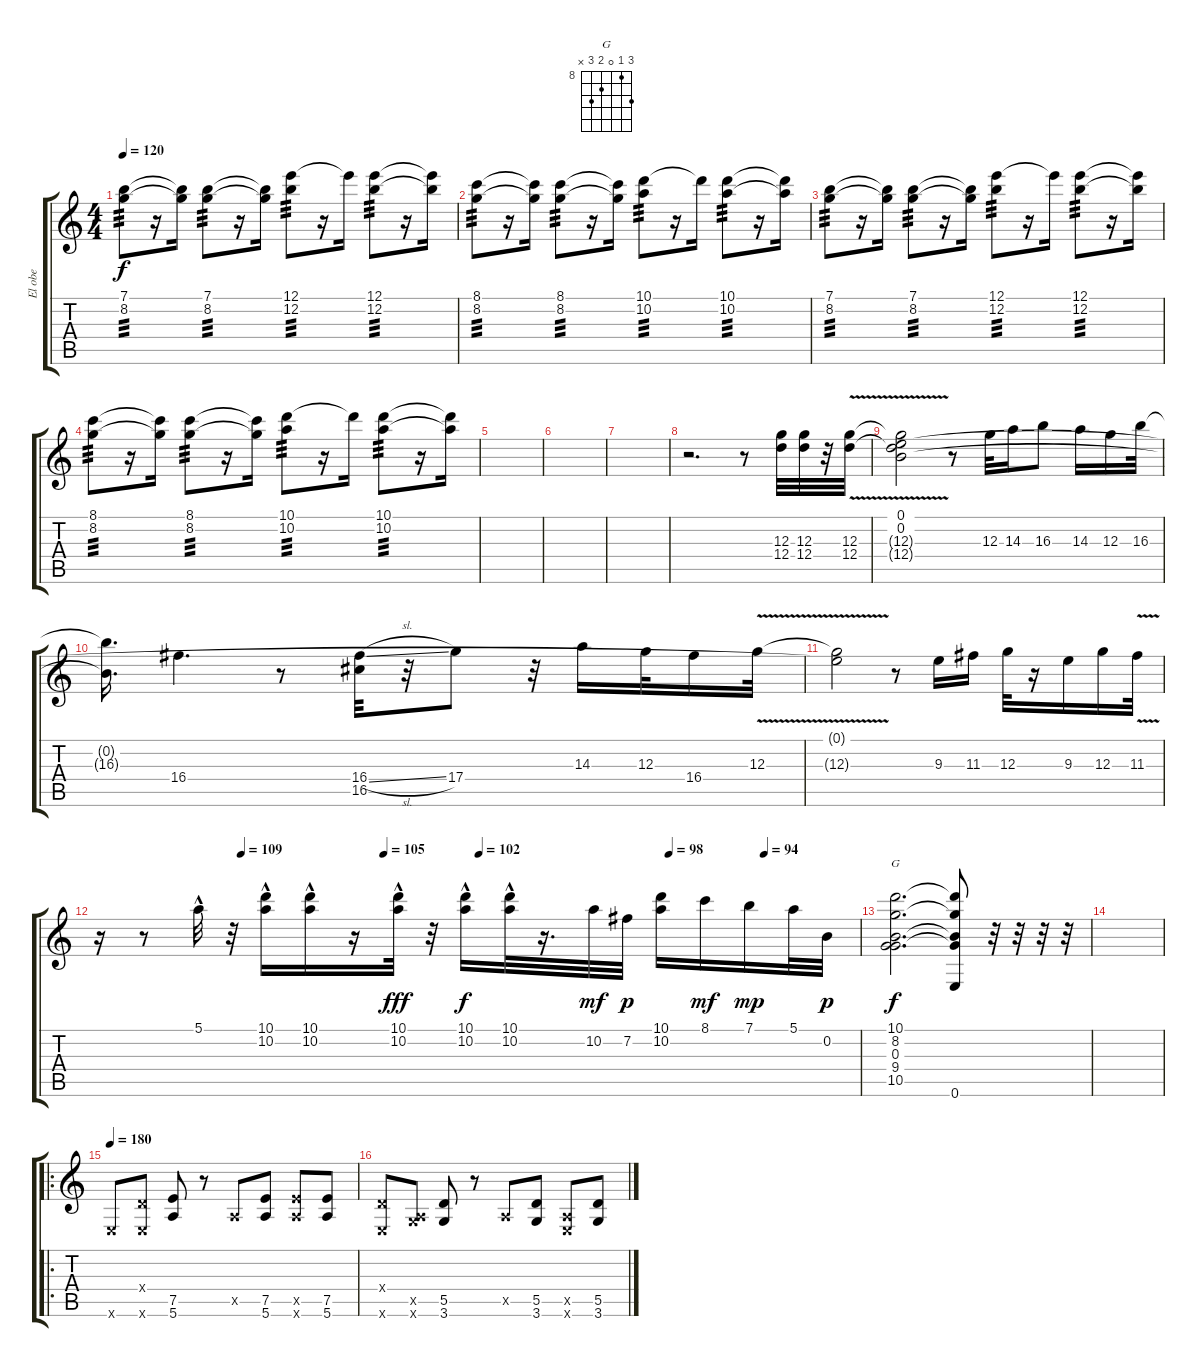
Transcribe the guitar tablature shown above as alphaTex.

\track ("El obe" "El obe") {instrument overdrivenguitar}
\staff {score tabs}
\tuning (E4 B3 G3 D3 A2 E2) {hide}
\chord ("G" 10 8 0 9 10 x) {firstfret 8}
\ts (4 4)
\tempo 120
\clef g2
\ks c
(7.1 8.2).8{tp 3 dy f} r.16 (7.1{t} 8.2{t}).16 (7.1 8.2).8{tp 3} r.16 (7.1{t} 8.2{t}).16 (12.1 12.2).8{tp 3} r.16 12.1{t}.16 (12.1 12.2).8{tp 3} r.16 (12.1{t} 12.2{t}).16 |
(8.1 8.2).8{tp 3} r.16 (8.1{t} 8.2{t}).16 (8.1 8.2).8{tp 3} r.16 (8.1{t} 8.2{t}).16 (10.1 10.2).8{tp 3} r.16 10.1{t}.16 (10.1 10.2).8{tp 3} r.16 (10.1{t} 10.2{t}).16 |
(7.1 8.2).8{tp 3} r.16 (7.1{t} 8.2{t}).16 (7.1 8.2).8{tp 3} r.16 (7.1{t} 8.2{t}).16 (12.1 12.2).8{tp 3} r.16 12.1{t}.16 (12.1 12.2).8{tp 3} r.16 (12.1{t} 12.2{t}).16 |
(8.1 8.2).8{tp 3} r.16 (8.1{t} 8.2{t}).16 (8.1 8.2).8{tp 3} r.16 (8.1{t} 8.2{t}).16 (10.1 10.2).8{tp 3} r.16 10.1{t}.16 (10.1 10.2).8{tp 3} r.16 (10.1{t} 10.2{t}).16{volume 0} |
|
|
|
r.2{d} r.8{volume 15} (12.3 12.4).32 (12.3 12.4).32 r.32 (12.3{v} 12.4).32 |
(0.1 0.2 12.3{t} 12.4{t}).2 r.8 12.3.32 14.3.16 16.3.8 14.3.16 12.3.16 16.3.32 |
(0.2{t} 16.3{t}).16{d} 16.4.4{d} r.8 (16.4{sl} 16.5).32 r.32 17.4.8 r.32 14.3.16 12.3.32 16.4.16 12.3{v}.32 |
(0.1{t} 12.3{t}).2 r.8 9.3.16 11.3.16 12.3.32 r.16 9.3.16 12.3.16 11.3{v}.32 |
\tempo (109 0.1875)
\tempo (105 0.375)
\tempo (102 0.5)
\tempo (98 0.75)
\tempo (94 0.875)
r.16 r.8 5.1{hac}.32 r.32 (10.1{hac} 10.2{hac}).16 (10.1{hac} 10.2{hac}).16 r.16 (10.1{hac} 10.2{hac}).32{dy fff} r.32 (10.1{hac} 10.2{hac}).16{dy f} (10.1{hac} 10.2{hac}).32 r.16{d} 10.2.32{dy mf} 7.2.32{dy p} (10.1 10.2).16 8.1.16{dy mf} 7.1.16{dy mp} 5.1.32 0.2.32{dy p} |
(10.1 8.2 0.3 9.4 10.5).2{d ch "G" dy f} (10.1{t} 8.2{t} 0.3{t} 9.4{t} 0.6).8 r.32 r.32 r.32 r.32 |
|
\ro
\tempo 180
0.6{x}.8 (0.4{x} 0.6{x}).8 (7.5 5.6).8 r.8 0.5{x}.8 (7.5 5.6).8 (7.5{x} 5.6{x}).8 (7.5 5.6).8 |
(0.4{x} 0.6{x}).8 (0.5{x} 3.6{x}).8 (5.5 3.6).8 r.8 0.5{x}.8 (5.5 3.6).8 (0.5{x} 0.6{x}).8 (5.5 3.6).8
